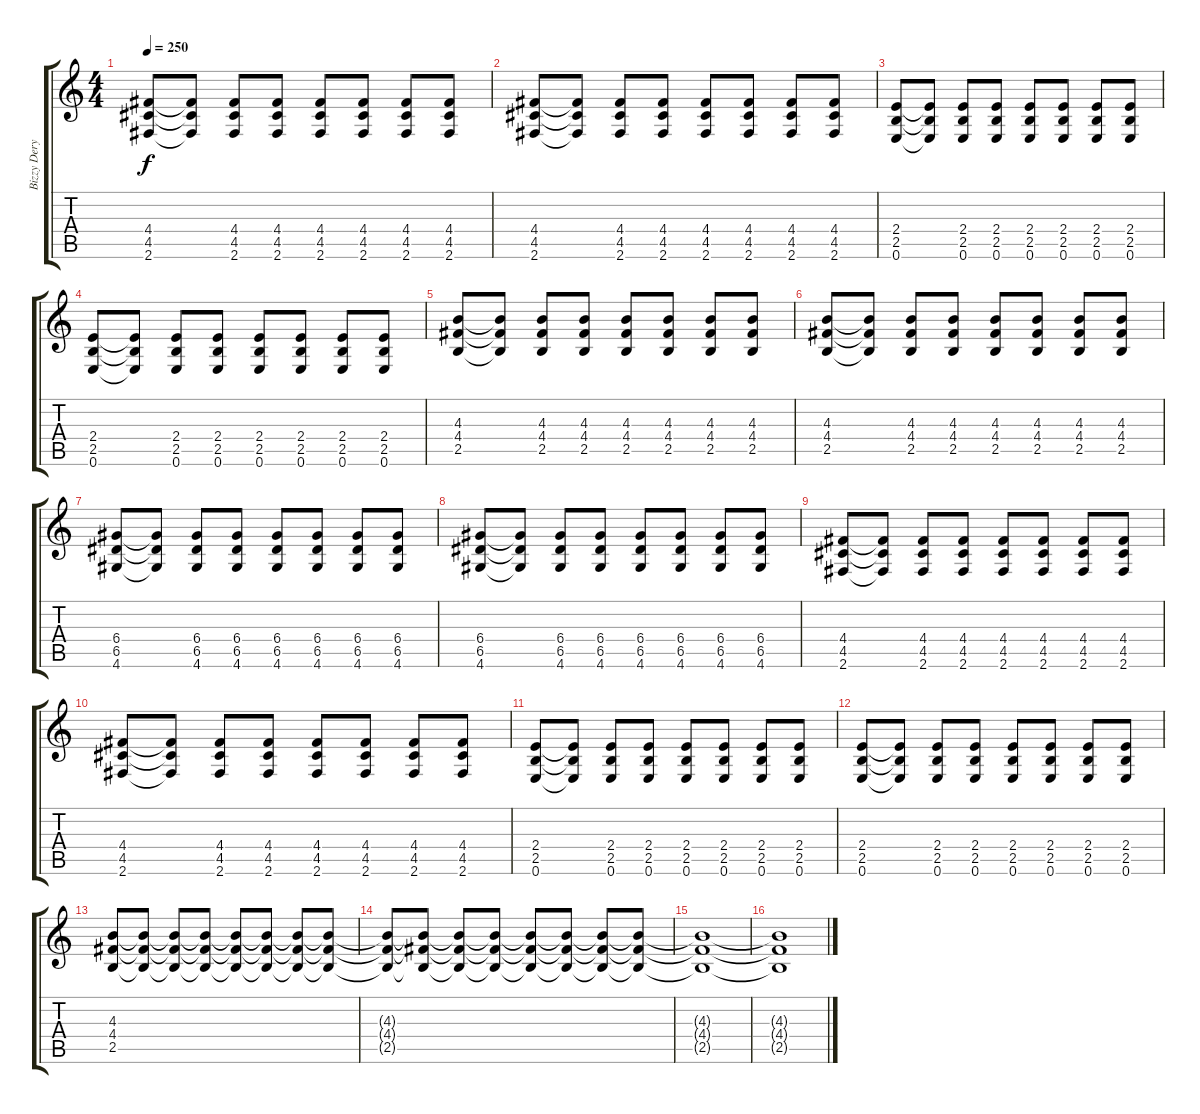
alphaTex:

\track ("Bizzy Deryck" "Bizzy Dery") {instrument distortionguitar}
\staff {score tabs}
\tuning (E4 B3 G3 D3 A2 E2) {hide}
\ts (4 4)
\tempo 250
\clef g2
\ks c
(4.4 4.5 2.6).8{dy f} (4.4{t} 4.5{t} 2.6{t}).8 (4.4 4.5 2.6).8 (4.4 4.5 2.6).8 (4.4 4.5 2.6).8 (4.4 4.5 2.6).8 (4.4 4.5 2.6).8 (4.4 4.5 2.6).8 |
(4.4 4.5 2.6).8 (4.4{t} 4.5{t} 2.6{t}).8 (4.4 4.5 2.6).8 (4.4 4.5 2.6).8 (4.4 4.5 2.6).8 (4.4 4.5 2.6).8 (4.4 4.5 2.6).8 (4.4 4.5 2.6).8 |
(2.4 2.5 0.6).8 (2.4{t} 2.5{t} 0.6{t}).8 (2.4 2.5 0.6).8 (2.4 2.5 0.6).8 (2.4 2.5 0.6).8 (2.4 2.5 0.6).8 (2.4 2.5 0.6).8 (2.4 2.5 0.6).8 |
(2.4 2.5 0.6).8 (2.4{t} 2.5{t} 0.6{t}).8 (2.4 2.5 0.6).8 (2.4 2.5 0.6).8 (2.4 2.5 0.6).8 (2.4 2.5 0.6).8 (2.4 2.5 0.6).8 (2.4 2.5 0.6).8 |
(4.3 4.4 2.5).8 (4.3{t} 4.4{t} 2.5{t}).8 (4.3 4.4 2.5).8 (4.3 4.4 2.5).8 (4.3 4.4 2.5).8 (4.3 4.4 2.5).8 (4.3 4.4 2.5).8 (4.3 4.4 2.5).8 |
(4.3 4.4 2.5).8 (4.3{t} 4.4{t} 2.5{t}).8 (4.3 4.4 2.5).8 (4.3 4.4 2.5).8 (4.3 4.4 2.5).8 (4.3 4.4 2.5).8 (4.3 4.4 2.5).8 (4.3 4.4 2.5).8 |
(6.4 6.5 4.6).8 (6.4{t} 6.5{t} 4.6{t}).8 (6.4 6.5 4.6).8 (6.4 6.5 4.6).8 (6.4 6.5 4.6).8 (6.4 6.5 4.6).8 (6.4 6.5 4.6).8 (6.4 6.5 4.6).8 |
(6.4 6.5 4.6).8 (6.4{t} 6.5{t} 4.6{t}).8 (6.4 6.5 4.6).8 (6.4 6.5 4.6).8 (6.4 6.5 4.6).8 (6.4 6.5 4.6).8 (6.4 6.5 4.6).8 (6.4 6.5 4.6).8 |
(4.4 4.5 2.6).8 (4.4{t} 4.5{t} 2.6{t}).8 (4.4 4.5 2.6).8 (4.4 4.5 2.6).8 (4.4 4.5 2.6).8 (4.4 4.5 2.6).8 (4.4 4.5 2.6).8 (4.4 4.5 2.6).8 |
(4.4 4.5 2.6).8 (4.4{t} 4.5{t} 2.6{t}).8 (4.4 4.5 2.6).8 (4.4 4.5 2.6).8 (4.4 4.5 2.6).8 (4.4 4.5 2.6).8 (4.4 4.5 2.6).8 (4.4 4.5 2.6).8 |
(2.4 2.5 0.6).8 (2.4{t} 2.5{t} 0.6{t}).8 (2.4 2.5 0.6).8 (2.4 2.5 0.6).8 (2.4 2.5 0.6).8 (2.4 2.5 0.6).8 (2.4 2.5 0.6).8 (2.4 2.5 0.6).8 |
(2.4 2.5 0.6).8 (2.4{t} 2.5{t} 0.6{t}).8 (2.4 2.5 0.6).8 (2.4 2.5 0.6).8 (2.4 2.5 0.6).8 (2.4 2.5 0.6).8 (2.4 2.5 0.6).8 (2.4 2.5 0.6).8 |
(4.3 4.4 2.5).8 (4.3{t} 4.4{t} 2.5{t}).8 (4.3{t} 4.4{t} 2.5{t}).8 (4.3{t} 4.4{t} 2.5{t}).8 (4.3{t} 4.4{t} 2.5{t}).8 (4.3{t} 4.4{t} 2.5{t}).8 (4.3{t} 4.4{t} 2.5{t}).8 (4.3{t} 4.4{t} 2.5{t}).8 |
(4.3{t} 4.4{t} 2.5{t}).8 (4.3{t} 4.4{t} 2.5{t}).8 (4.3{t} 4.4{t} 2.5{t}).8 (4.3{t} 4.4{t} 2.5{t}).8 (4.3{t} 4.4{t} 2.5{t}).8 (4.3{t} 4.4{t} 2.5{t}).8 (4.3{t} 4.4{t} 2.5{t}).8 (4.3{t} 4.4{t} 2.5{t}).8 |
(4.3{t} 4.4{t} 2.5{t}).1 |
(4.3{t} 4.4{t} 2.5{t}).1
